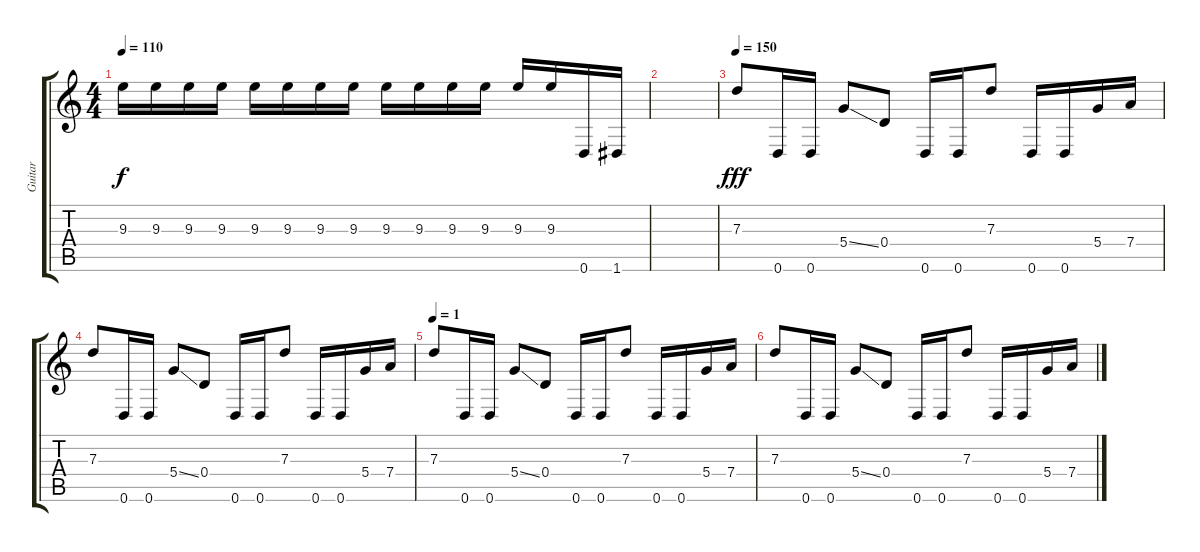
\track ("Guitar" "Guitar") {instrument distortionguitar}
\staff {score tabs}
\tuning (E4 B3 G3 D3 A2 D2) {hide}
\ts (4 4)
\tempo 110
\clef g2
\ks c
9.3.16{dy f} 9.3.16 9.3.16 9.3.16 9.3.16 9.3.16 9.3.16 9.3.16 9.3.16 9.3.16 9.3.16 9.3.16 9.3.16 9.3.16 0.6.16 1.6.16 |
|
\tempo 150
7.3.8{dy fff} 0.6.16 0.6.16 5.4{ss}.8 0.4.8 0.6.16 0.6.16 7.3.8 0.6.16 0.6.16 5.4.16 7.4.16 |
7.3.8 0.6.16 0.6.16 5.4{ss}.8 0.4.8 0.6.16 0.6.16 7.3.8 0.6.16 0.6.16 5.4.16 7.4.16 |
\tempo 1
7.3.8 0.6.16 0.6.16 5.4{ss}.8 0.4.8 0.6.16 0.6.16 7.3.8 0.6.16 0.6.16 5.4.16 7.4.16 |
7.3.8 0.6.16 0.6.16 5.4{ss}.8 0.4.8 0.6.16 0.6.16 7.3.8 0.6.16 0.6.16 5.4.16 7.4.16
